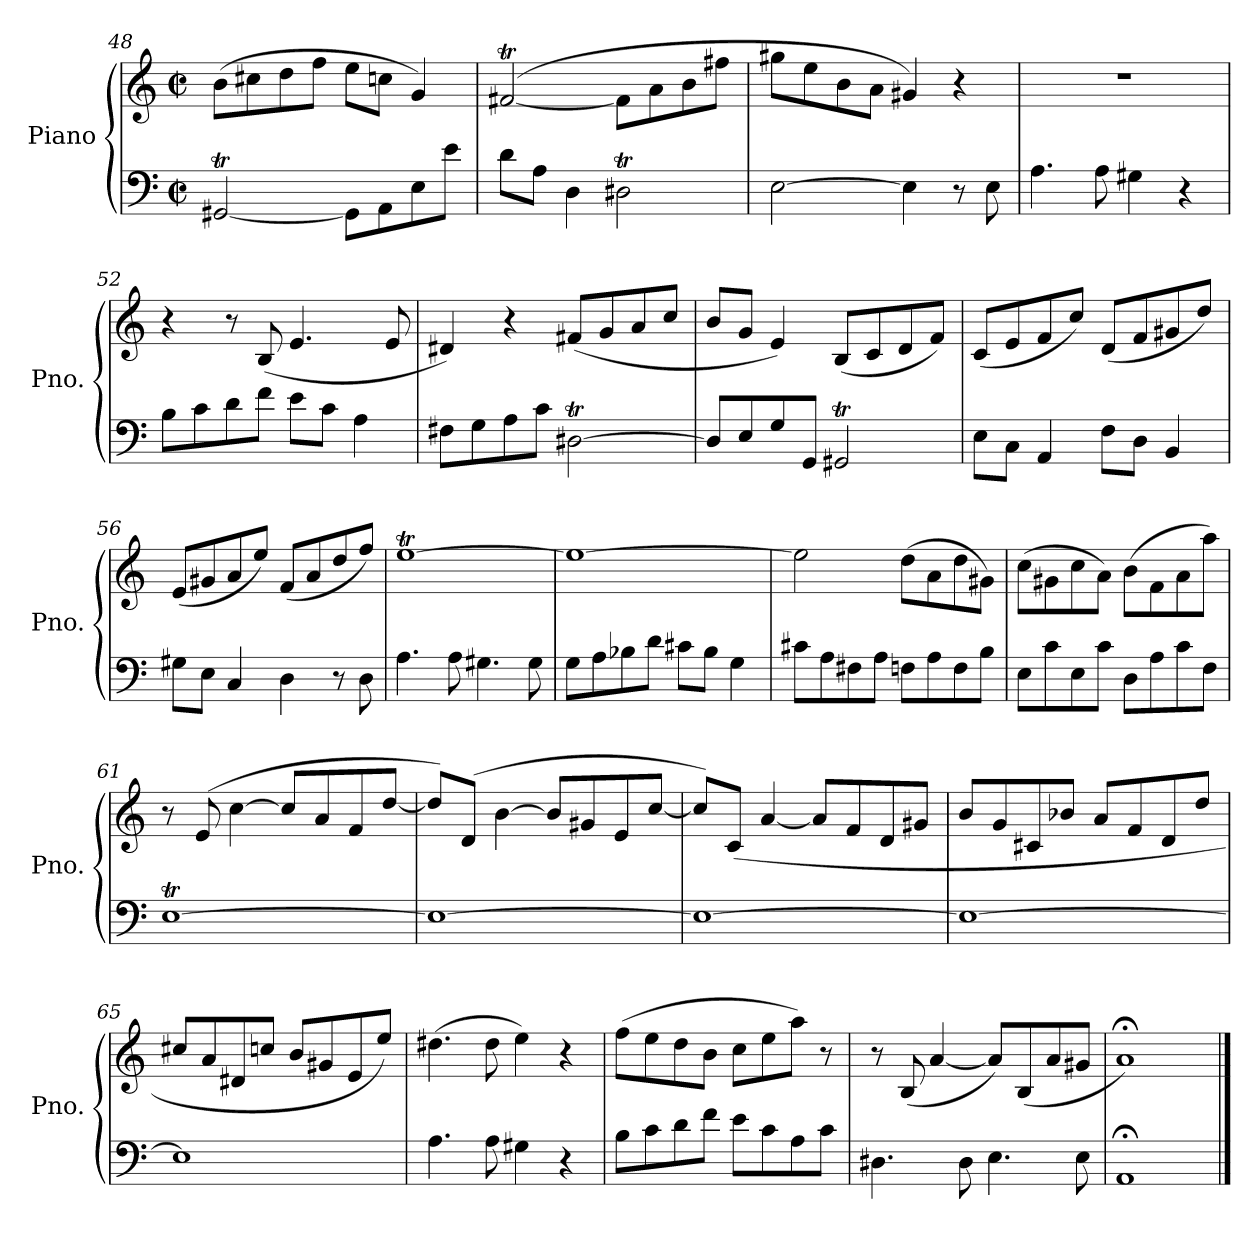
**kern	**kern
*part1	*part1
*staff2	*staff1
*I"Piano	*
*I'Pno.	*
!!LO:LB:g=z
*clefF4	*clefG2
*k[]	*k[]
*M2/2	*M2/2
*met(c|)	*met(c|)
=48	=48
[2GG#Xt/	(>8b\L
.	8cc#X\
.	8dd\
.	8ff\J
8GG#\L]	8ee\L
8AA\	8ccn\J
8E\	4g/)
8e\J	.
=49	=49
8d\L	(>[2f#Xt/
8A\J	.
4D\	.
2D#Xt\	8f#\L]
.	8a\
.	8b\
.	8ff#X\J
=50	=50
[2E\	8gg#X\L
.	8ee\
.	8b\
.	8a\J
4E\]	4g#X/)
8r	4r
8E\	.
=51	=51
4.A\	1r
8A\	.
4G#X\	.
4r	.
=52	=52
8B\L	4r
8c\	.
8d\	8r
8f\J	(<8B/
8e\L	4.e/
8c\J	.
4A\	.
.	8e/
=53	=53
8F#X\L	4d#X/)
8G\	.
8A\	4r
8c\J	.
[2D#Xt\	(<8f#X/L
.	8g/
.	8a/
.	8cc/J
!!LO:LB:g=z
=54	=54
8D#/L]	8b/L
8E/	8g/J
8G/	4e/)
8GG/J	.
2GG#Xt/	(<8B/L
.	8c/
.	8d/
.	8f/J)
=55	=55
8E\L	(<8c/L
8C\J	8e/
4AA/	8f/
.	8cc/J)
8F\L	(<8d/L
8D\J	8f/
4BB/	8g#X/
.	8dd/J)
=56	=56
8G#X\L	(<8e/L
8E\J	8g#X/
4C/	8a/
.	8ee/J)
4D\	(<8f/L
.	8a/
8r	8dd/
8D\	8ff/J)
=57	=57
4.A\	[1eet
8A\	.
4.G#X\	.
8G#\	.
=58	=58
8G\L	1ee_
8A\	.
8B-X\	.
8d\J	.
8c#X\L	.
8B-\J	.
4G\	.
=59	=59
8c#X\L	2ee\]
8A\	.
8F#X\	.
8A\J	.
8Fn\L	(>8dd\L
8A\	8a\
8F\	8dd\
8B\J	8g#X\J)
!!LO:LB:g=z
=60	=60
8E\L	(>8cc\L
8c\	8g#X\
8E\	8cc\
8c\J	8a\J)
8D\L	(>8b\L
8A\	8f\
8c\	8a\
8F\J	8aa\J)
=61	=61
[1Et	8r
.	(>8e/
.	[4cc\
.	8cc/L]
.	8a/
.	8f/
.	[8dd/J
=62	=62
1E_	8dd/L])
.	(>8d/J
.	[4b\
.	8b/L]
.	8g#X/
.	8e/
.	[8cc/J
=63	=63
1E_	8cc/L])
.	(>8c/J
.	[4a/
.	8a/L]
.	8f/
.	8d/
.	8g#X/J
=64	=64
1E_	8b/L
.	8g/
.	8c#X/
.	8b-X/J
.	8a/L
.	8f/
.	8d/
.	8dd/J
=65	=65
1E]	8cc#X/L
.	8a/
.	8d#X/
.	8ccn/J
.	8b/L
.	8g#X/
.	8e/
.	8ee/J)
!!LO:PB:g=z
=66	=66
4.A\	(>4.dd#X\
8A\	8dd#\
4G#X\	4ee\)
4r	4r
=67	=67
8B\L	(>8ff\L
8c\	8ee\
8d\	8dd\
8f\J	8b\J
8e\L	8cc\L
8c\	8ee\
8A\	8aa\J)
8c\J	8r
=68	=68
4.D#X\	8r
.	(<8B/
.	[4a/
8D#\	.
4.E\	8a/L])
.	(<8B/
.	8a/
8E\	8g#X/J
=69	=69
1AA;<	1a;<)
==	==
*-	*-
